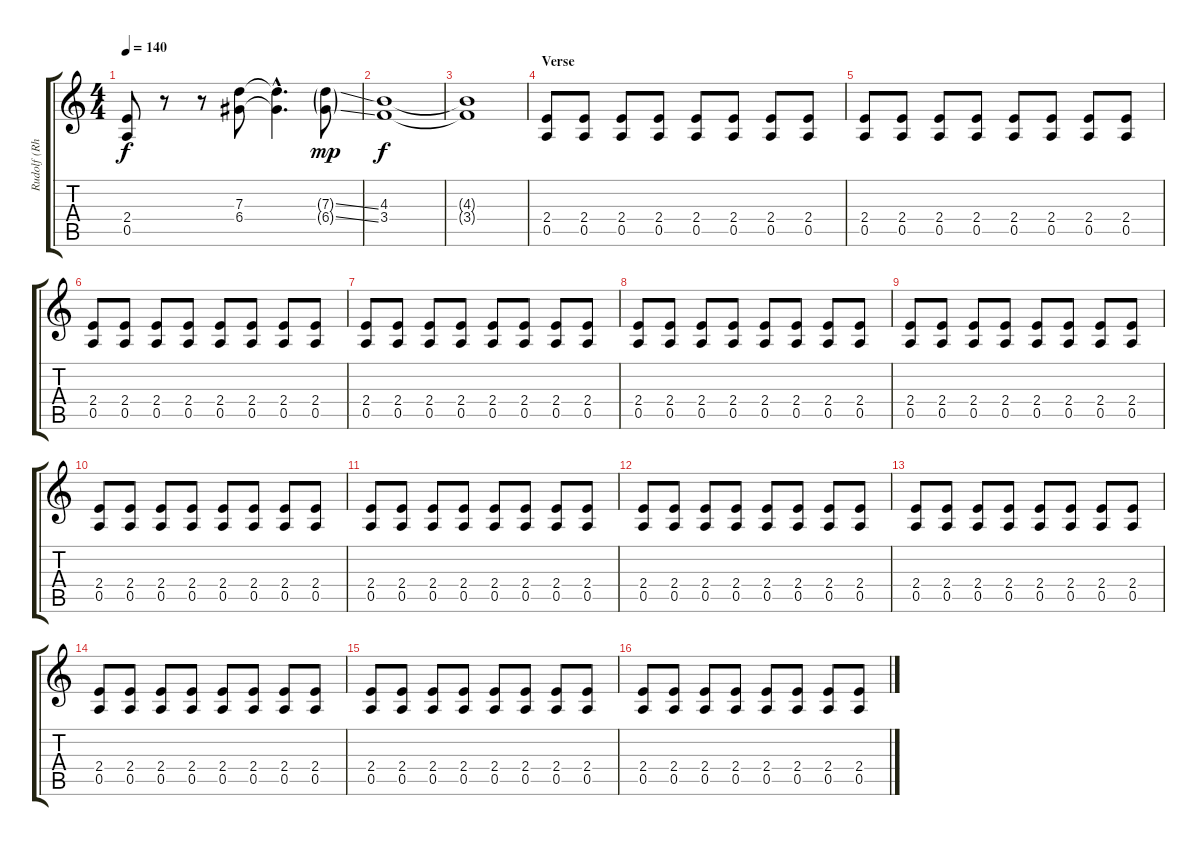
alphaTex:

\track ("Rudolf (Rhythm)" "Rudolf (Rh") {instrument overdrivenguitar}
\staff {score tabs}
\tuning (E4 B3 G3 D3 A2 E2) {hide}
\ts (4 4)
\tempo 140
\clef g2
\ks c
(2.4 0.5).8{dy f} r.8 r.8 (7.3 6.4).8 (7.3{hac t} 6.4{hac t}).4{d} (7.3{ss g} 6.4{ss g}).8{dy mp} |
(4.3 3.4).1{dy f} |
(4.3{t} 3.4{t}).1 |
\section ("" "Verse")
(2.4 0.5).8 (2.4 0.5).8 (2.4 0.5).8 (2.4 0.5).8 (2.4 0.5).8 (2.4 0.5).8 (2.4 0.5).8 (2.4 0.5).8 |
(2.4 0.5).8 (2.4 0.5).8 (2.4 0.5).8 (2.4 0.5).8 (2.4 0.5).8 (2.4 0.5).8 (2.4 0.5).8 (2.4 0.5).8 |
(2.4 0.5).8 (2.4 0.5).8 (2.4 0.5).8 (2.4 0.5).8 (2.4 0.5).8 (2.4 0.5).8 (2.4 0.5).8 (2.4 0.5).8 |
(2.4 0.5).8 (2.4 0.5).8 (2.4 0.5).8 (2.4 0.5).8 (2.4 0.5).8 (2.4 0.5).8 (2.4 0.5).8 (2.4 0.5).8 |
(2.4 0.5).8 (2.4 0.5).8 (2.4 0.5).8 (2.4 0.5).8 (2.4 0.5).8 (2.4 0.5).8 (2.4 0.5).8 (2.4 0.5).8 |
(2.4 0.5).8 (2.4 0.5).8 (2.4 0.5).8 (2.4 0.5).8 (2.4 0.5).8 (2.4 0.5).8 (2.4 0.5).8 (2.4 0.5).8 |
(2.4 0.5).8 (2.4 0.5).8 (2.4 0.5).8 (2.4 0.5).8 (2.4 0.5).8 (2.4 0.5).8 (2.4 0.5).8 (2.4 0.5).8 |
(2.4 0.5).8 (2.4 0.5).8 (2.4 0.5).8 (2.4 0.5).8 (2.4 0.5).8 (2.4 0.5).8 (2.4 0.5).8 (2.4 0.5).8 |
(2.4 0.5).8 (2.4 0.5).8 (2.4 0.5).8 (2.4 0.5).8 (2.4 0.5).8 (2.4 0.5).8 (2.4 0.5).8 (2.4 0.5).8 |
(2.4 0.5).8 (2.4 0.5).8 (2.4 0.5).8 (2.4 0.5).8 (2.4 0.5).8 (2.4 0.5).8 (2.4 0.5).8 (2.4 0.5).8 |
(2.4 0.5).8 (2.4 0.5).8 (2.4 0.5).8 (2.4 0.5).8 (2.4 0.5).8 (2.4 0.5).8 (2.4 0.5).8 (2.4 0.5).8 |
(2.4 0.5).8 (2.4 0.5).8 (2.4 0.5).8 (2.4 0.5).8 (2.4 0.5).8 (2.4 0.5).8 (2.4 0.5).8 (2.4 0.5).8 |
(2.4 0.5).8 (2.4 0.5).8 (2.4 0.5).8 (2.4 0.5).8 (2.4 0.5).8 (2.4 0.5).8 (2.4 0.5).8 (2.4 0.5).8
